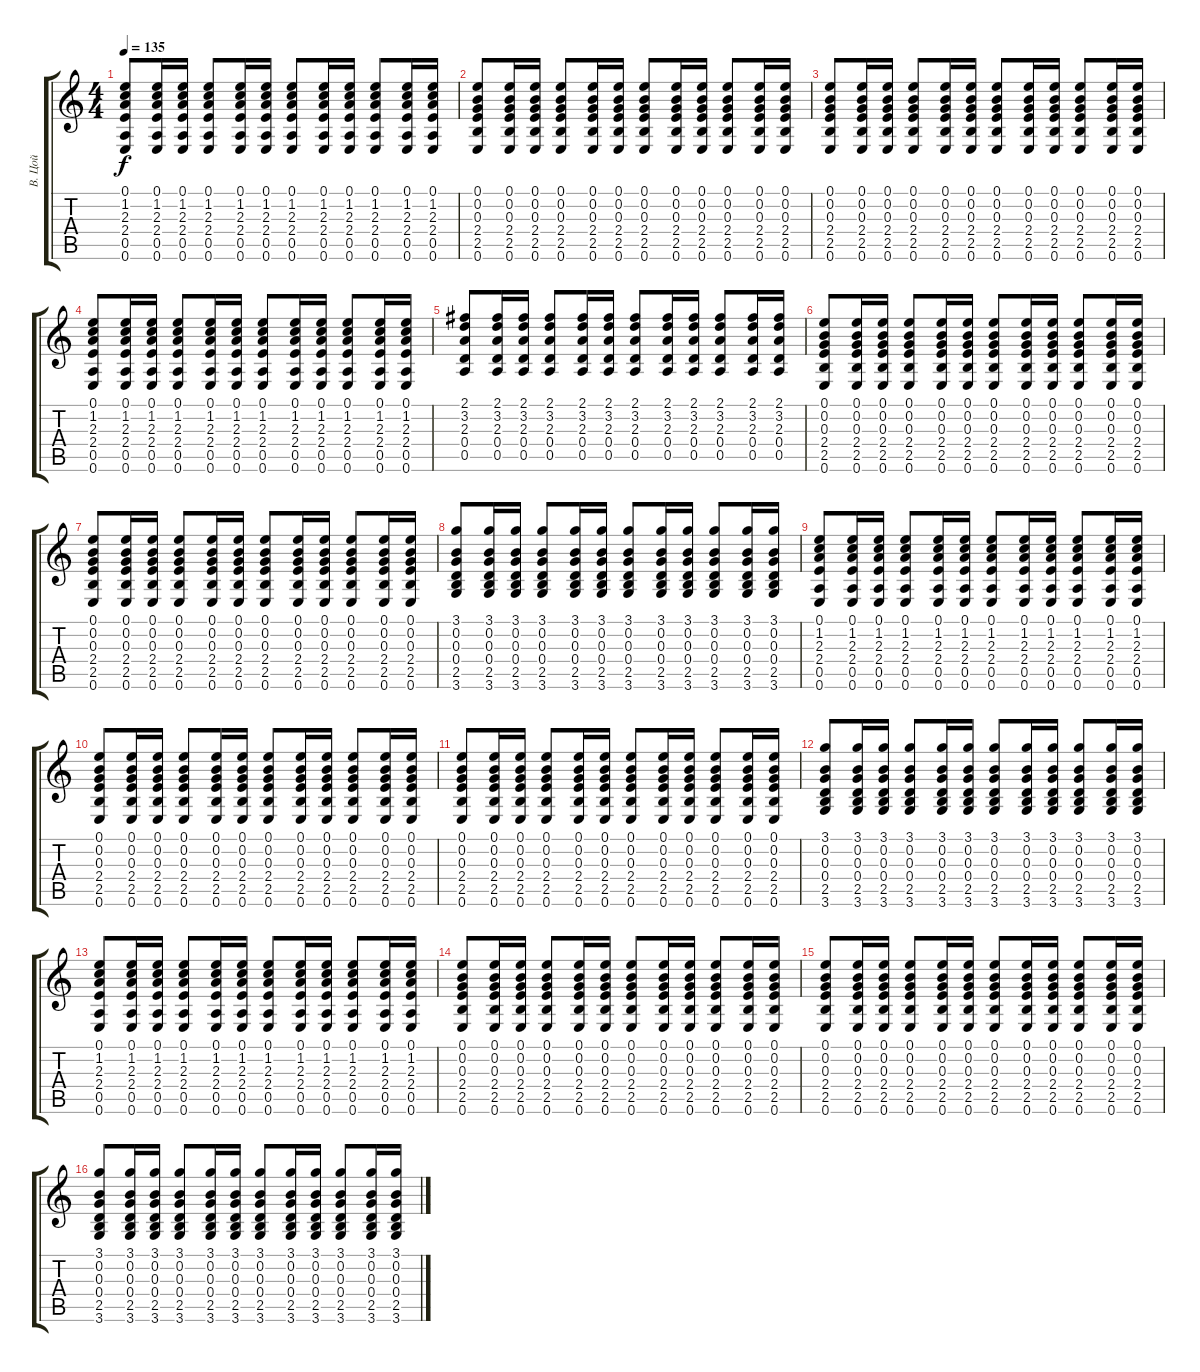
\track ("В. Цой" "В. Цой") {instrument acousticguitarsteel}
\staff {score tabs}
\tuning (E4 B3 G3 D3 A2 E2) {hide}
\ts (4 4)
\tempo 135
\clef g2
\ks c
(0.1 1.2 2.3 2.4 0.5 0.6).8{dy f} (0.1 1.2 2.3 2.4 0.5 0.6).16 (0.1 1.2 2.3 2.4 0.5 0.6).16 (0.1 1.2 2.3 2.4 0.5 0.6).8 (0.1 1.2 2.3 2.4 0.5 0.6).16 (0.1 1.2 2.3 2.4 0.5 0.6).16 (0.1 1.2 2.3 2.4 0.5 0.6).8 (0.1 1.2 2.3 2.4 0.5 0.6).16 (0.1 1.2 2.3 2.4 0.5 0.6).16 (0.1 1.2 2.3 2.4 0.5 0.6).8 (0.1 1.2 2.3 2.4 0.5 0.6).16 (0.1 1.2 2.3 2.4 0.5 0.6).16 |
(0.1 0.2 0.3 2.4 2.5 0.6).8 (0.1 0.2 0.3 2.4 2.5 0.6).16 (0.1 0.2 0.3 2.4 2.5 0.6).16 (0.1 0.2 0.3 2.4 2.5 0.6).8 (0.1 0.2 0.3 2.4 2.5 0.6).16 (0.1 0.2 0.3 2.4 2.5 0.6).16 (0.1 0.2 0.3 2.4 2.5 0.6).8 (0.1 0.2 0.3 2.4 2.5 0.6).16 (0.1 0.2 0.3 2.4 2.5 0.6).16 (0.1 0.2 0.3 2.4 2.5 0.6).8 (0.1 0.2 0.3 2.4 2.5 0.6).16 (0.1 0.2 0.3 2.4 2.5 0.6).16 |
(0.1 0.2 0.3 2.4 2.5 0.6).8 (0.1 0.2 0.3 2.4 2.5 0.6).16 (0.1 0.2 0.3 2.4 2.5 0.6).16 (0.1 0.2 0.3 2.4 2.5 0.6).8 (0.1 0.2 0.3 2.4 2.5 0.6).16 (0.1 0.2 0.3 2.4 2.5 0.6).16 (0.1 0.2 0.3 2.4 2.5 0.6).8 (0.1 0.2 0.3 2.4 2.5 0.6).16 (0.1 0.2 0.3 2.4 2.5 0.6).16 (0.1 0.2 0.3 2.4 2.5 0.6).8 (0.1 0.2 0.3 2.4 2.5 0.6).16 (0.1 0.2 0.3 2.4 2.5 0.6).16 |
(0.1 1.2 2.3 2.4 0.5 0.6).8 (0.1 1.2 2.3 2.4 0.5 0.6).16 (0.1 1.2 2.3 2.4 0.5 0.6).16 (0.1 1.2 2.3 2.4 0.5 0.6).8 (0.1 1.2 2.3 2.4 0.5 0.6).16 (0.1 1.2 2.3 2.4 0.5 0.6).16 (0.1 1.2 2.3 2.4 0.5 0.6).8 (0.1 1.2 2.3 2.4 0.5 0.6).16 (0.1 1.2 2.3 2.4 0.5 0.6).16 (0.1 1.2 2.3 2.4 0.5 0.6).8 (0.1 1.2 2.3 2.4 0.5 0.6).16 (0.1 1.2 2.3 2.4 0.5 0.6).16 |
(2.1 3.2 2.3 0.4 0.5).8 (2.1 3.2 2.3 0.4 0.5).16 (2.1 3.2 2.3 0.4 0.5).16 (2.1 3.2 2.3 0.4 0.5).8 (2.1 3.2 2.3 0.4 0.5).16 (2.1 3.2 2.3 0.4 0.5).16 (2.1 3.2 2.3 0.4 0.5).8 (2.1 3.2 2.3 0.4 0.5).16 (2.1 3.2 2.3 0.4 0.5).16 (2.1 3.2 2.3 0.4 0.5).8 (2.1 3.2 2.3 0.4 0.5).16 (2.1 3.2 2.3 0.4 0.5).16 |
(0.1 0.2 0.3 2.4 2.5 0.6).8 (0.1 0.2 0.3 2.4 2.5 0.6).16 (0.1 0.2 0.3 2.4 2.5 0.6).16 (0.1 0.2 0.3 2.4 2.5 0.6).8 (0.1 0.2 0.3 2.4 2.5 0.6).16 (0.1 0.2 0.3 2.4 2.5 0.6).16 (0.1 0.2 0.3 2.4 2.5 0.6).8 (0.1 0.2 0.3 2.4 2.5 0.6).16 (0.1 0.2 0.3 2.4 2.5 0.6).16 (0.1 0.2 0.3 2.4 2.5 0.6).8 (0.1 0.2 0.3 2.4 2.5 0.6).16 (0.1 0.2 0.3 2.4 2.5 0.6).16 |
(0.1 0.2 0.3 2.4 2.5 0.6).8 (0.1 0.2 0.3 2.4 2.5 0.6).16 (0.1 0.2 0.3 2.4 2.5 0.6).16 (0.1 0.2 0.3 2.4 2.5 0.6).8 (0.1 0.2 0.3 2.4 2.5 0.6).16 (0.1 0.2 0.3 2.4 2.5 0.6).16 (0.1 0.2 0.3 2.4 2.5 0.6).8 (0.1 0.2 0.3 2.4 2.5 0.6).16 (0.1 0.2 0.3 2.4 2.5 0.6).16 (0.1 0.2 0.3 2.4 2.5 0.6).8 (0.1 0.2 0.3 2.4 2.5 0.6).16 (0.1 0.2 0.3 2.4 2.5 0.6).16 |
(3.1 0.2 0.3 0.4 2.5 3.6).8 (3.1 0.2 0.3 0.4 2.5 3.6).16 (3.1 0.2 0.3 0.4 2.5 3.6).16 (3.1 0.2 0.3 0.4 2.5 3.6).8 (3.1 0.2 0.3 0.4 2.5 3.6).16 (3.1 0.2 0.3 0.4 2.5 3.6).16 (3.1 0.2 0.3 0.4 2.5 3.6).8 (3.1 0.2 0.3 0.4 2.5 3.6).16 (3.1 0.2 0.3 0.4 2.5 3.6).16 (3.1 0.2 0.3 0.4 2.5 3.6).8 (3.1 0.2 0.3 0.4 2.5 3.6).16 (3.1 0.2 0.3 0.4 2.5 3.6).16 |
(0.1 1.2 2.3 2.4 0.5 0.6).8 (0.1 1.2 2.3 2.4 0.5 0.6).16 (0.1 1.2 2.3 2.4 0.5 0.6).16 (0.1 1.2 2.3 2.4 0.5 0.6).8 (0.1 1.2 2.3 2.4 0.5 0.6).16 (0.1 1.2 2.3 2.4 0.5 0.6).16 (0.1 1.2 2.3 2.4 0.5 0.6).8 (0.1 1.2 2.3 2.4 0.5 0.6).16 (0.1 1.2 2.3 2.4 0.5 0.6).16 (0.1 1.2 2.3 2.4 0.5 0.6).8 (0.1 1.2 2.3 2.4 0.5 0.6).16 (0.1 1.2 2.3 2.4 0.5 0.6).16 |
(0.1 0.2 0.3 2.4 2.5 0.6).8 (0.1 0.2 0.3 2.4 2.5 0.6).16 (0.1 0.2 0.3 2.4 2.5 0.6).16 (0.1 0.2 0.3 2.4 2.5 0.6).8 (0.1 0.2 0.3 2.4 2.5 0.6).16 (0.1 0.2 0.3 2.4 2.5 0.6).16 (0.1 0.2 0.3 2.4 2.5 0.6).8 (0.1 0.2 0.3 2.4 2.5 0.6).16 (0.1 0.2 0.3 2.4 2.5 0.6).16 (0.1 0.2 0.3 2.4 2.5 0.6).8 (0.1 0.2 0.3 2.4 2.5 0.6).16 (0.1 0.2 0.3 2.4 2.5 0.6).16 |
(0.1 0.2 0.3 2.4 2.5 0.6).8 (0.1 0.2 0.3 2.4 2.5 0.6).16 (0.1 0.2 0.3 2.4 2.5 0.6).16 (0.1 0.2 0.3 2.4 2.5 0.6).8 (0.1 0.2 0.3 2.4 2.5 0.6).16 (0.1 0.2 0.3 2.4 2.5 0.6).16 (0.1 0.2 0.3 2.4 2.5 0.6).8 (0.1 0.2 0.3 2.4 2.5 0.6).16 (0.1 0.2 0.3 2.4 2.5 0.6).16 (0.1 0.2 0.3 2.4 2.5 0.6).8 (0.1 0.2 0.3 2.4 2.5 0.6).16 (0.1 0.2 0.3 2.4 2.5 0.6).16 |
(3.1 0.2 0.3 0.4 2.5 3.6).8 (3.1 0.2 0.3 0.4 2.5 3.6).16 (3.1 0.2 0.3 0.4 2.5 3.6).16 (3.1 0.2 0.3 0.4 2.5 3.6).8 (3.1 0.2 0.3 0.4 2.5 3.6).16 (3.1 0.2 0.3 0.4 2.5 3.6).16 (3.1 0.2 0.3 0.4 2.5 3.6).8 (3.1 0.2 0.3 0.4 2.5 3.6).16 (3.1 0.2 0.3 0.4 2.5 3.6).16 (3.1 0.2 0.3 0.4 2.5 3.6).8 (3.1 0.2 0.3 0.4 2.5 3.6).16 (3.1 0.2 0.3 0.4 2.5 3.6).16 |
(0.1 1.2 2.3 2.4 0.5 0.6).8 (0.1 1.2 2.3 2.4 0.5 0.6).16 (0.1 1.2 2.3 2.4 0.5 0.6).16 (0.1 1.2 2.3 2.4 0.5 0.6).8 (0.1 1.2 2.3 2.4 0.5 0.6).16 (0.1 1.2 2.3 2.4 0.5 0.6).16 (0.1 1.2 2.3 2.4 0.5 0.6).8 (0.1 1.2 2.3 2.4 0.5 0.6).16 (0.1 1.2 2.3 2.4 0.5 0.6).16 (0.1 1.2 2.3 2.4 0.5 0.6).8 (0.1 1.2 2.3 2.4 0.5 0.6).16 (0.1 1.2 2.3 2.4 0.5 0.6).16 |
(0.1 0.2 0.3 2.4 2.5 0.6).8 (0.1 0.2 0.3 2.4 2.5 0.6).16 (0.1 0.2 0.3 2.4 2.5 0.6).16 (0.1 0.2 0.3 2.4 2.5 0.6).8 (0.1 0.2 0.3 2.4 2.5 0.6).16 (0.1 0.2 0.3 2.4 2.5 0.6).16 (0.1 0.2 0.3 2.4 2.5 0.6).8 (0.1 0.2 0.3 2.4 2.5 0.6).16 (0.1 0.2 0.3 2.4 2.5 0.6).16 (0.1 0.2 0.3 2.4 2.5 0.6).8 (0.1 0.2 0.3 2.4 2.5 0.6).16 (0.1 0.2 0.3 2.4 2.5 0.6).16 |
(0.1 0.2 0.3 2.4 2.5 0.6).8 (0.1 0.2 0.3 2.4 2.5 0.6).16 (0.1 0.2 0.3 2.4 2.5 0.6).16 (0.1 0.2 0.3 2.4 2.5 0.6).8 (0.1 0.2 0.3 2.4 2.5 0.6).16 (0.1 0.2 0.3 2.4 2.5 0.6).16 (0.1 0.2 0.3 2.4 2.5 0.6).8 (0.1 0.2 0.3 2.4 2.5 0.6).16 (0.1 0.2 0.3 2.4 2.5 0.6).16 (0.1 0.2 0.3 2.4 2.5 0.6).8 (0.1 0.2 0.3 2.4 2.5 0.6).16 (0.1 0.2 0.3 2.4 2.5 0.6).16 |
(3.1 0.2 0.3 0.4 2.5 3.6).8 (3.1 0.2 0.3 0.4 2.5 3.6).16 (3.1 0.2 0.3 0.4 2.5 3.6).16 (3.1 0.2 0.3 0.4 2.5 3.6).8 (3.1 0.2 0.3 0.4 2.5 3.6).16 (3.1 0.2 0.3 0.4 2.5 3.6).16 (3.1 0.2 0.3 0.4 2.5 3.6).8 (3.1 0.2 0.3 0.4 2.5 3.6).16 (3.1 0.2 0.3 0.4 2.5 3.6).16 (3.1 0.2 0.3 0.4 2.5 3.6).8 (3.1 0.2 0.3 0.4 2.5 3.6).16 (3.1 0.2 0.3 0.4 2.5 3.6).16
